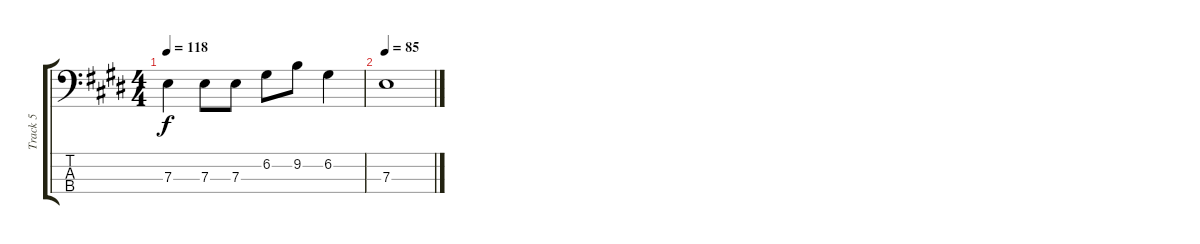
\track ("Track 5" "Track 5") {instrument electricbassfinger}
\staff {score tabs}
\tuning (G2 D2 A1 E1) {hide}
\ts (4 4)
\tempo 118
\clef f4
\ks e
7.3.4{dy f} 7.3.8 7.3.8 6.2.8 9.2.8 6.2.4 |
\tempo 85
7.3.1
